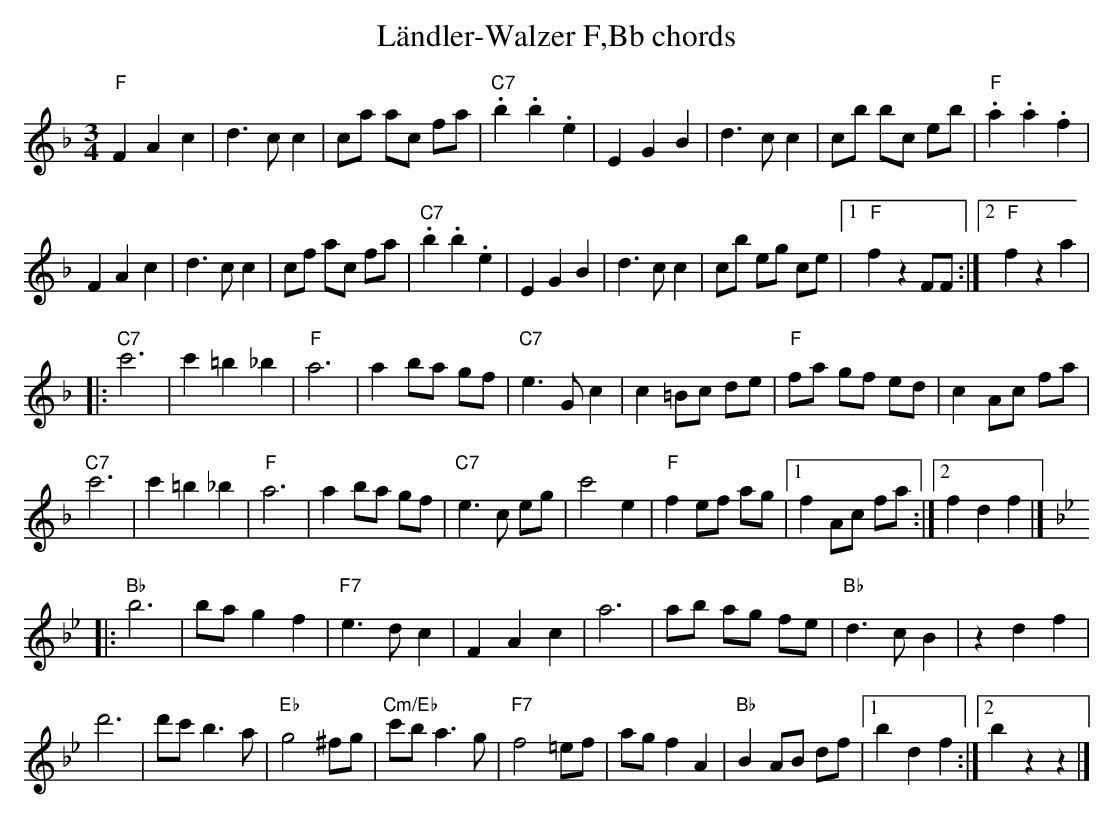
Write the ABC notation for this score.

X:1
T: Ländler-Walzer F,Bb chords
M:3/4
L:1/4
K:F  %%MIDI gchordon
"F"FAc | d>c c | c/a/ a/c/ f/a/ | "C7".b .b .e | EGB | d>c c | c/b/ b/c/ e/b/ | "F".a .a .f |
FAc | d>c c | c/f/ a/c/ f/a/ | "C7".b .b .e | EGB | d>c c | c/b/ e/g/ c/e/ |1 "F"f z F/F/ :|2 "F"f z a |
|: "C7"c'3 | c' =b _b  | "F"a3 | a b/a/ g/f/ | "C7"e>G c | c =B/c/ d/e/ | "F"f/a/ g/f/ e/d/ | c A/c/ f/a/ |
"C7"c'3 |   c' =b _b  | "F"a3 | a b/a/ g/f/ | "C7"e>c e/g/ | c'2 e |  "F"f e/f/ a/g/ |1 f A/c/ f/a/ :|2 fdf |] [K:Bb]
|: "Bb"b3 | b/a/ gf | "F7"e>d c | FAc | a3 | a/b/ a/g/ f/e/ | "Bb"d>c B | z df |
d'3 | d'/c'/ b>a | "Eb"g2 ^f/g/ | "Cm/Eb"c'/b/ a>g | "F7"f2 =e/f/ | a/g/ f A | "Bb"B A/B/ d/f/ |1 bdf :|2 b zz |]
